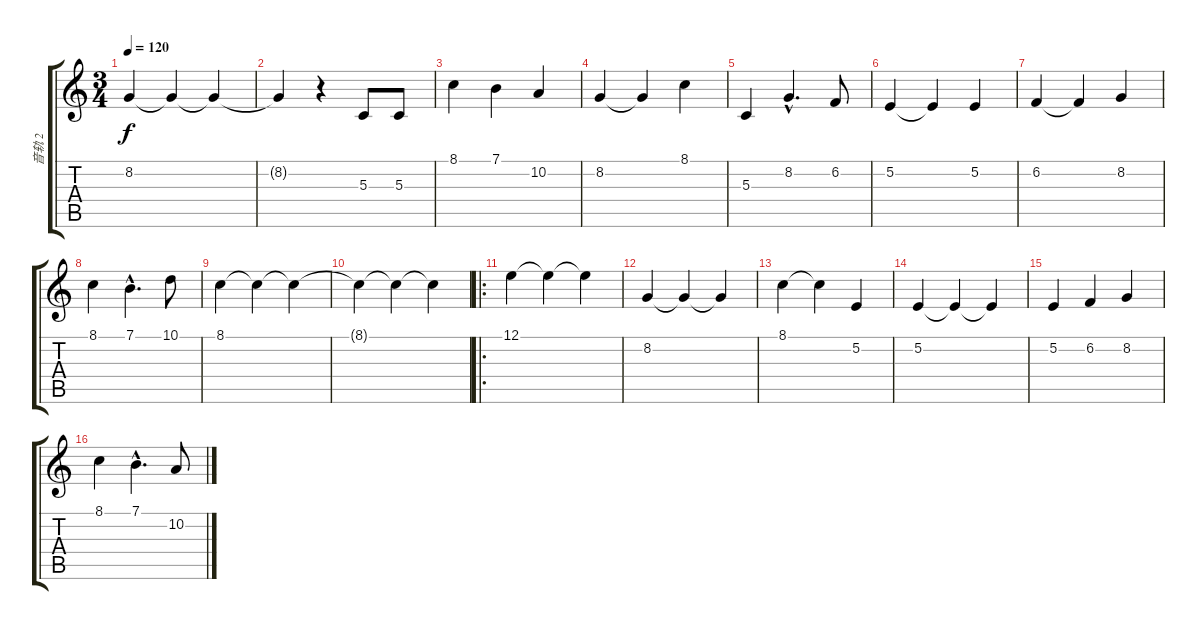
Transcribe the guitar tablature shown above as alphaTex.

\track ("音轨 2" "音轨 2") {instrument stringensemble1}
\staff {score tabs}
\tuning (E4 B3 G3 D3 A2 E2) {hide}
\ts (3 4)
\tempo 120
\clef g2
\ks c
8.2.4{dy f} 8.2{t}.4 8.2{t}.4 |
8.2{t}.4 r.4 5.3.8 5.3.8 |
8.1.4 7.1.4 10.2.4 |
8.2.4 8.2{t}.4 8.1.4 |
5.3.4 8.2{hac}.4{d} 6.2.8 |
5.2.4 5.2{t}.4 5.2.4 |
6.2.4 6.2{t}.4 8.2.4 |
8.1.4 7.1{hac}.4{d} 10.1.8 |
8.1.4 8.1{t}.4 8.1{t}.4 |
8.1{t}.4 8.1{t}.4 8.1{t}.4 |
\ro
12.1.4 12.1{t}.4 12.1{t}.4 |
8.2.4 8.2{t}.4 8.2{t}.4 |
8.1.4 8.1{t}.4 5.2.4 |
5.2.4 5.2{t}.4 5.2{t}.4 |
5.2.4 6.2.4 8.2.4 |
8.1.4 7.1{hac}.4{d} 10.2.8
